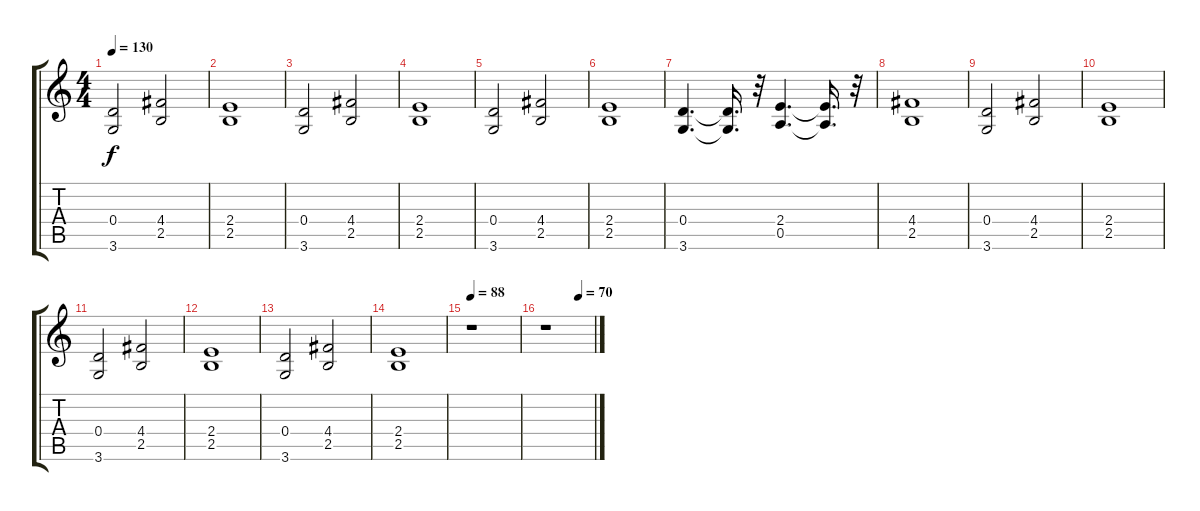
\track "" {instrument distortionguitar}
\staff {score tabs}
\tuning (E4 B3 G3 D3 A2 E2) {hide}
\ts (4 4)
\tempo 130
\clef g2
\ks c
(0.4 3.6).2{dy f} (4.4 2.5).2 |
(2.4 2.5).1 |
(0.4 3.6).2 (4.4 2.5).2 |
(2.4 2.5).1 |
(0.4 3.6).2 (4.4 2.5).2 |
(2.4 2.5).1 |
(0.4 3.6).4{d} (0.4{t} 3.6{t}).16{d} r.32 (2.4 0.5).4{d} (2.4{t} 0.5{t}).16{d} r.32 |
(4.4 2.5).1 |
(0.4 3.6).2 (4.4 2.5).2 |
(2.4 2.5).1 |
(0.4 3.6).2 (4.4 2.5).2 |
(2.4 2.5).1 |
(0.4 3.6).2 (4.4 2.5).2 |
(2.4 2.5).1 |
\tempo 88
r.1 |
\tempo (70 0.6875)
r.1
